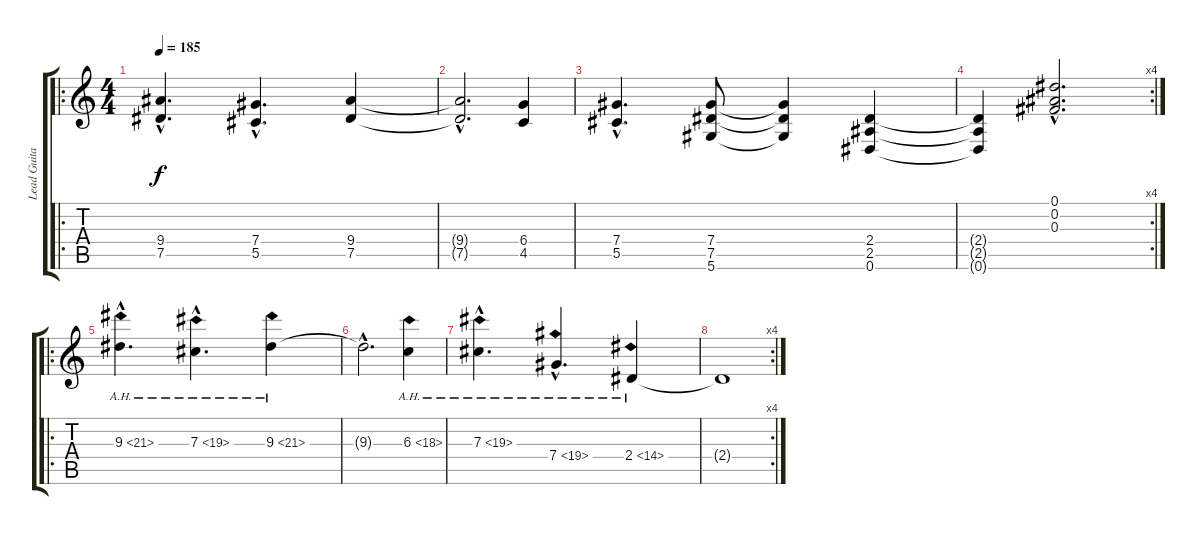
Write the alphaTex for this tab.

\track ("Lead Guitar" "Lead Guita") {instrument distortionguitar}
\staff {score tabs}
\tuning (Eb4 Bb3 Gb3 Db3 Ab2 Eb2) {hide}
\ro
\ts (4 4)
\tempo 185
\clef g2
\ks c
(9.4{hac} 7.5{hac}).4{d dy f} (7.4{hac} 5.5{hac}).4{d} (9.4 7.5).4 |
(9.4{hac t} 7.5{hac t}).2{d} (6.4 4.5).4 |
(7.4{hac} 5.5{hac}).4{d} (7.4 7.5 5.6).8 (7.4{t} 7.5{t} 5.6{t}).4 (2.4 2.5 0.6).4 |
\rc 4
(2.4{t} 2.5{t} 0.6{t}).4 (0.1{hac} 0.2{hac} 0.3{hac}).2{d} |
\ro
9.3{ah 12 hac}.4{d} 7.3{ah 12 hac}.4{d} 9.3{ah 12}.4 |
9.3{hac t}.2{d} 6.3{ah 12}.4 |
7.3{ah 12 hac}.4{d} 7.4{ah 12 hac}.4{d} 2.4{ah 12}.4 |
\rc 4
2.4{t}.1
